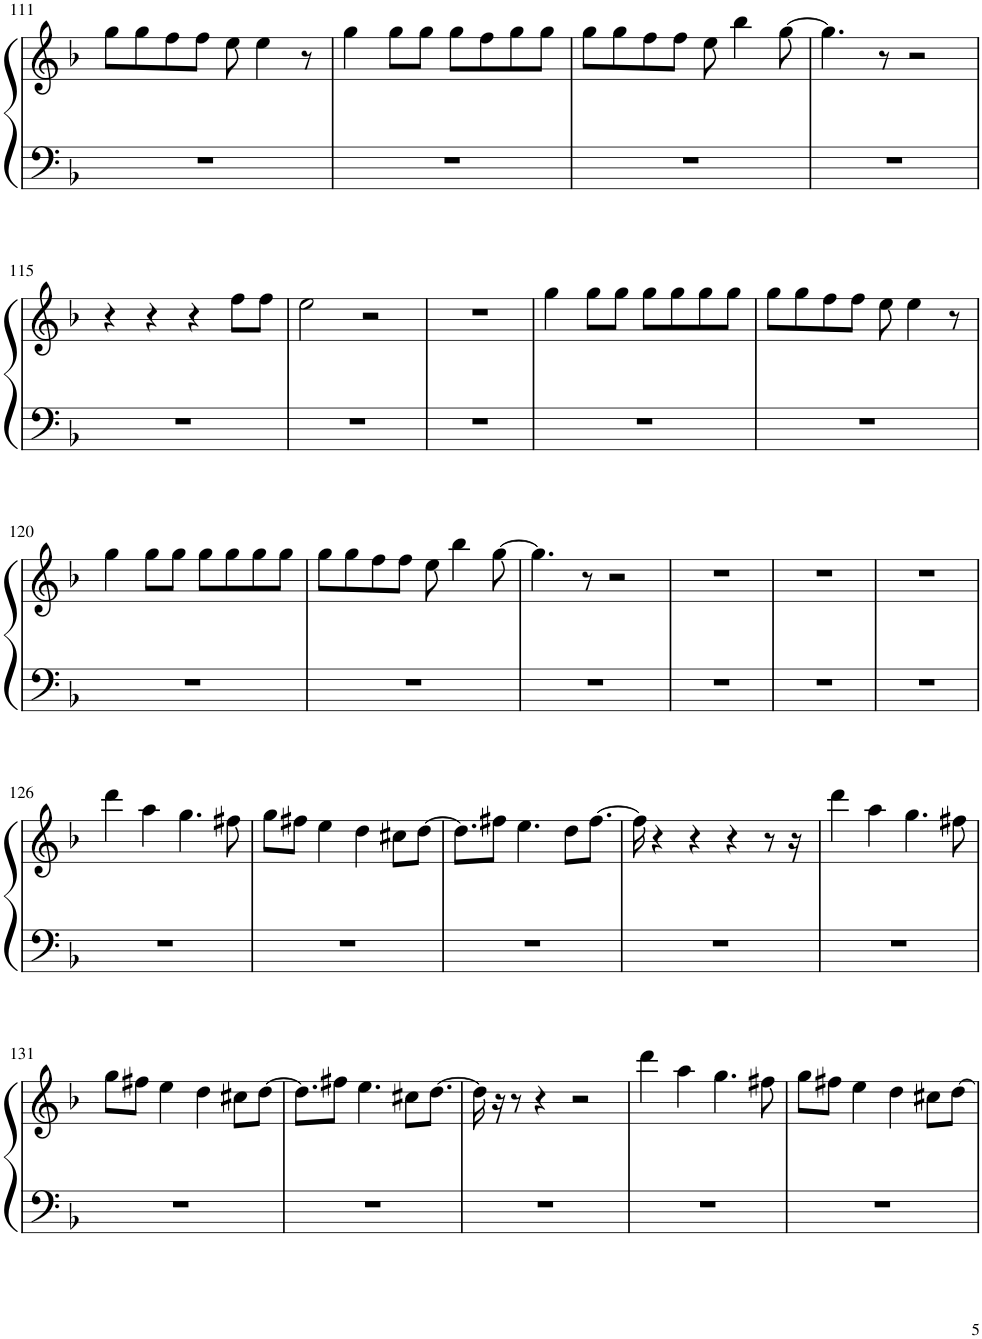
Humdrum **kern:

**kern	**kern
*part1	*part1
*staff2	*staff1
*I"Piano	*
*I'Pno.	*
!!LO:PB:g=z
*clefF4	*clefG2
*k[b-]	*k[b-]
*M4/4	*M4/4
=111	=111
1r	8gg\L
.	8gg\
.	8ff\
.	8ff\J
.	8ee\
.	4ee\
.	8r
=112	=112
1r	4gg\
.	8gg\L
.	8gg\J
.	8gg\L
.	8ff\
.	8gg\
.	8gg\J
=113	=113
1r	8gg\L
.	8gg\
.	8ff\
.	8ff\J
.	8ee\
.	4bb-\
.	[8gg\
=114	=114
1r	4.gg\]
.	8r
.	2r
!!LO:LB:g=z
=115	=115
1r	4r
.	4r
.	4r
.	8ff\L
.	8ff\J
=116	=116
1r	2ee\
.	2r
=117	=117
1r	1r
=118	=118
1r	4gg\
.	8gg\L
.	8gg\J
.	8gg\L
.	8gg\
.	8gg\
.	8gg\J
=119	=119
1r	8gg\L
.	8gg\
.	8ff\
.	8ff\J
.	8ee\
.	4ee\
.	8r
!!LO:LB:g=z
=120	=120
1r	4gg\
.	8gg\L
.	8gg\J
.	8gg\L
.	8gg\
.	8gg\
.	8gg\J
=121	=121
1r	8gg\L
.	8gg\
.	8ff\
.	8ff\J
.	8ee\
.	4bb-\
.	[8gg\
=122	=122
1r	4.gg\]
.	8r
.	2r
=123	=123
1r	1r
=124	=124
1r	1r
=125	=125
1r	1r
!!LO:LB:g=z
=126	=126
1r	4ddd\
.	4aa\
.	4.gg\
.	8ff#X\
=127	=127
1r	8gg\L
.	8ff#X\J
.	4ee\
.	4dd\
.	8cc#X\L
.	[8dd\J
=128	=128
1r	8.dd\L]
.	8ff#X\J
.	4.ee\
.	8dd\L
.	[8.ff#\J
=129	=129
1r	16ff#\]
.	4r
.	4r
.	4r
.	8r
.	16r
=130	=130
1r	4ddd\
.	4aa\
.	4.gg\
.	8ff#X\
!!LO:LB:g=z
=131	=131
1r	8gg\L
.	8ff#X\J
.	4ee\
.	4dd\
.	8cc#X\L
.	[8dd\J
=132	=132
1r	8.dd\L]
.	8ff#X\J
.	4.ee\
.	8cc#X\L
.	[8.dd\J
=133	=133
1r	16dd\]
.	16r
.	8r
.	4r
.	2r
=134	=134
1r	4ddd\
.	4aa\
.	4.gg\
.	8ff#X\
=135	=135
1r	8gg\L
.	8ff#X\J
.	4ee\
.	4dd\
.	8cc#X\L
.	[8dd\J
=	=
*-	*-
